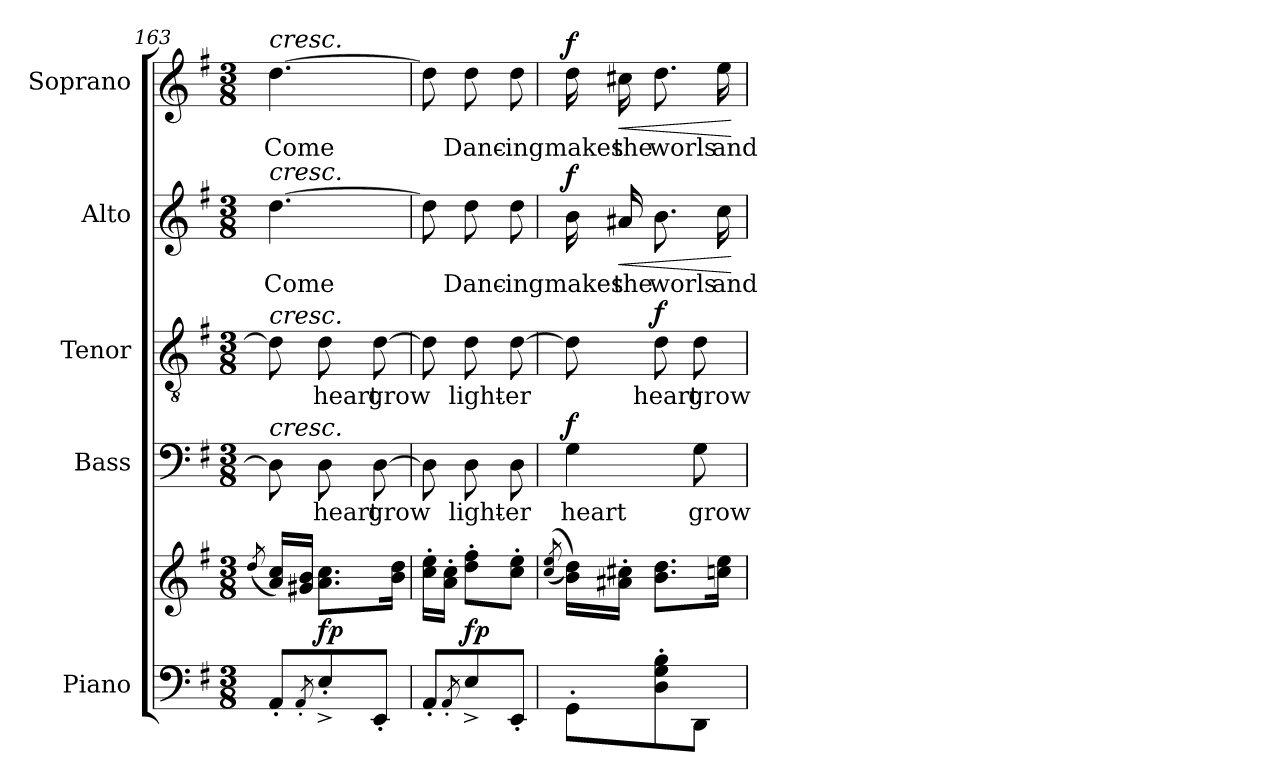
**kern	**kern	**dynam	**kern	**text	**dynam	**kern	**text	**dynam	**kern	**text	**dynam	**kern	**text	**dynam
*part5	*part5	*part5	*part4	*part4	*part4	*part3	*part3	*part3	*part2	*part2	*part2	*part1	*part1	*part1
*staff6	*staff5	*staff5/6	*staff4	*staff4	*staff4	*staff3	*staff3	*staff3	*staff2	*staff2	*staff2	*staff1	*staff1	*staff1
*I"Piano	*	*	*I"Bass	*	*	*I"Tenor	*	*	*I"Alto	*	*	*I"Soprano	*	*
*I'Pno	*	*	*	*	*	*	*	*	*	*	*	*	*	*
*clefF4	*clefG2	*	*clefF4	*	*	*clefGv2	*	*	*clefG2	*	*	*clefG2	*	*
*k[f#]	*k[f#]	*	*k[f#]	*	*	*k[f#]	*	*	*k[f#]	*	*	*k[f#]	*	*
*M3/8	*M3/8	*	*M3/8	*	*	*M3/8	*	*	*M3/8	*	*	*M3/8	*	*
=163	=163	=163	=163	=163	=163	=163	=163	=163	=163	=163	=163	=163	=163	=163
.	(<8qdd/	.	.	.	.	.	.	.	.	.	.	.	.	.
!	!	!	!	!	!	!	!	!	!	!	!	!LO:TX:a:i:t=cresc.	!	!
!	!	!	!	!	!	!	!	!	!LO:TX:a:i:t=cresc.	!	!	!	!	!
!	!	!	!	!	!	!LO:TX:a:i:t=cresc.	!	!	!	!	!	!	!	!
!	!	!	!LO:TX:a:i:t=cresc.	!	!	!	!	!	!	!	!	!	!	!
!	!	!	!	!	!	!	!	!	!	!LO:LY:b	!	!	!LO:LY:b	!
8AA'/L	16a/ 16cc/LL)	.	8D\]	.	.	8d\]	.	.	[4.dd\	Come	.	[4.dd\	Come	.
.	16g#X/ 16b/JJ	.	.	.	.	.	.	.	.	.	.	.	.	.
8qAA'/	.	.	.	.	.	.	.	.	.	.	.	.	.	.
!	!	!LO:DY:a=2	!	!LO:LY:b	!	!	!LO:LY:b	!	!	!	!	!	!	!
8E'^/	8.a\ 8.cc\L	fp	8D\	heart	.	8d\	heart	.	.	.	.	.	.	.
!	!	!	!	!LO:LY:b	!	!	!LO:LY:b	!	!	!	!	!	!	!
8EE'/J	.	.	[8D\	grow	.	[8d\	grow	.	.	.	.	.	.	.
.	16b\ 16dd\Jk	.	.	.	.	.	.	.	.	.	.	.	.	.
=164	=164	=164	=164	=164	=164	=164	=164	=164	=164	=164	=164	=164	=164	=164
8AA'/L	16cc\' 16ee\'LL	.	8D\]	.	.	8d\]	.	.	8dd\]	.	.	8dd\]	.	.
.	16a\' 16cc\'JJ	.	.	.	.	.	.	.	.	.	.	.	.	.
8qAA'/	.	.	.	.	.	.	.	.	.	.	.	.	.	.
!	!	!LO:DY:a=2	!	!LO:LY:b	!	!	!LO:LY:b	!	!	!LO:LY:b	!	!	!LO:LY:b	!
8E^/	8dd\' 8ff#\'L	fp	8D\	light-	.	8d\	light-	.	8dd\	Danc-	.	8dd\	Danc-	.
!	!	!	!	!LO:LY:b	!	!	!LO:LY:b	!	!	!LO:LY:b	!	!	!LO:LY:b	!
8EE'/J	8cc\' 8ee\'J	.	8D\	-er	.	[8d\	-er	.	8dd\	-ing	.	8dd\	-ing	.
!!LO:LB:g=z
=165	=165	=165	=165	=165	=165	=165	=165	=165	=165	=165	=165	=165	=165	=165
.	(<(<8qcc/ 8qee/	.	.	.	.	.	.	.	.	.	.	.	.	.
!	!	!	!	!LO:LY:b	!LO:DY:a	!	!	!	!	!LO:LY:b	!LO:DY:a	!	!LO:LY:b	!LO:DY:a
*	*	*	*^	*	*	*	*	*	*	*	*	*	*	*
8GG'\L	16b\ 16dd\LL))	.	4G\	8ryy	heart	f	8d\]	.	.	16b\	makes	f	16dd\	makes	f
!	!	!	!	!	!	!	!	!	!	!	!LO:LY:b	!LO:HP:b	!	!LO:LY:b	!LO:HP:b
.	16a#X\' 16cc#X\'JJ	.	.	.	.	.	.	.	.	16a#X/	the	<	16cc#X\	the	<
!	!	!	!	!	!	!	!	!LO:LY:b	!LO:DY:a	!	!LO:LY:b	!	!	!LO:LY:b	!
8D\' 8G\' 8B\'	8.b\ 8.dd\L	.	.	8ryy	.	.	8d\	heart	f	8.b\	worls	.	8.dd\	worls	.
!	!	!	!	!	!LO:LY:b	!	!	!LO:LY:b	!	!	!	!	!	!	!
8DD\J	.	.	8G\	8ryy	grow	.	8d\	grow	.	.	.	.	.	.	.
!	!	!	!	!	!	!	!	!	!	!	!LO:LY:b	!	!	!LO:LY:b	!
.	16ccn\ 16ee\Jk	.	.	.	.	.	.	.	.	16cc\	and	.	16ee\	and	.
*	*	*	*v	*v	*	*	*	*	*	*	*	*	*	*	*
.	.	.	.	.	.	.	.	.	.	.	[	.	.	[
=	=	=	=	=	=	=	=	=	=	=	=	=	=	=
*-	*-	*-	*-	*-	*-	*-	*-	*-	*-	*-	*-	*-	*-	*-
